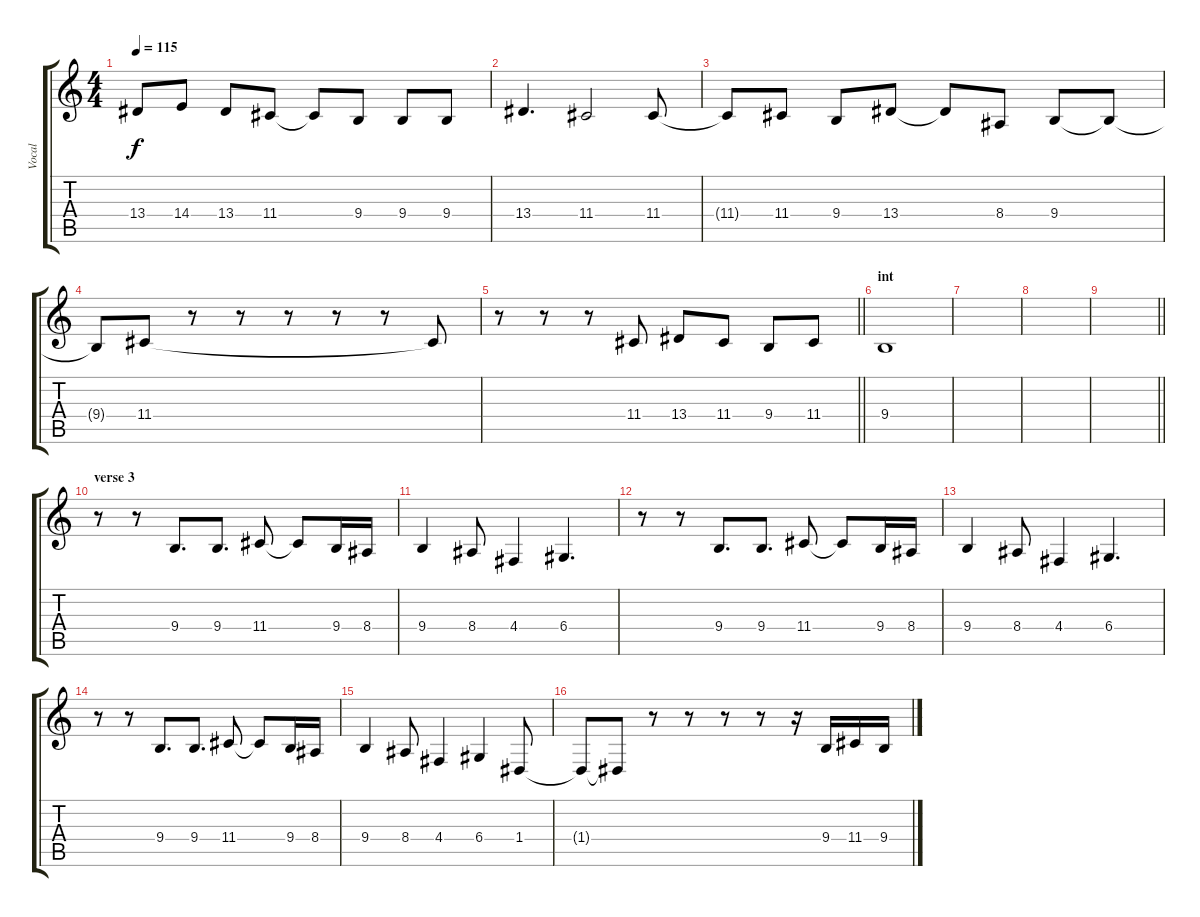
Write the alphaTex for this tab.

\track ("Vocal" "Vocal") {instrument flute}
\staff {score tabs}
\tuning (E4 B3 G3 D3 A2 E2) {hide}
\ts (4 4)
\tempo 115
\clef g2
\ks c
13.4{t}.8{dy f} 14.4.8 13.4.8 11.4.8 11.4{t}.8 9.4.8 9.4.8 9.4.8 |
13.4.4{d} 11.4.2 11.4.8 |
11.4{t}.8 11.4.8 9.4.8 13.4.8 13.4{t}.8 8.4.8 9.4.8 9.4{t}.8 |
9.4{t}.8 11.4.8 r.8 r.8 r.8 r.8 r.8 11.4{t}.8 |
\barLineRight lightlight
r.8 r.8 r.8 11.4.8 13.4.8 11.4.8 9.4.8 11.4.8 |
\section ("" "int")
9.4.1 |
|
|
\barLineRight lightlight
|
\section ("" "verse 3")
r.8 r.8 9.4.8{d} 9.4.8{d} 11.4.8 11.4{t}.8 9.4.16 8.4.16 |
9.4.4 8.4.8 4.4.4 6.4.4{d} |
r.8 r.8 9.4.8{d} 9.4.8{d} 11.4.8 11.4{t}.8 9.4.16 8.4.16 |
9.4.4 8.4.8 4.4.4 6.4.4{d} |
r.8 r.8 9.4.8{d} 9.4.8{d} 11.4.8 11.4{t}.8 9.4.16 8.4.16 |
9.4.4 8.4.8 4.4.4 6.4.4 1.4.8 |
1.4{t}.8 1.4{t}.8 r.8 r.8 r.8 r.8 r.16 9.4.16 11.4.16 9.4.16
